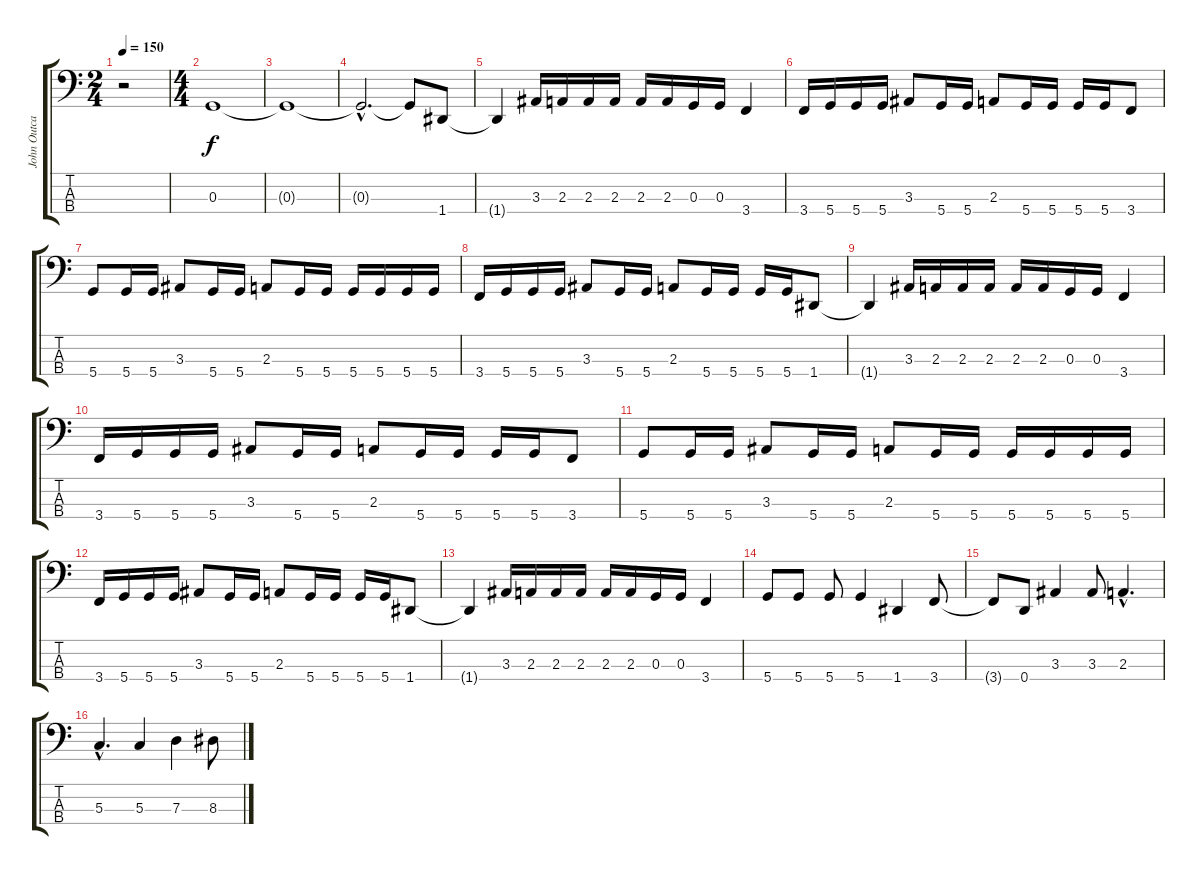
\track ("John Outcalt" "John Outca") {instrument electricbasspick}
\staff {score tabs}
\tuning (F2 C2 G1 D1) {hide}
\ts (2 4)
\tempo 150
\clef f4
\ks c
r.2{dy f instrument electricbasspick} |
\ts (4 4)
0.3.1 |
0.3{t}.1 |
0.3{hac t}.2{d} 0.3{t}.8 1.4.8 |
1.4{t}.4 3.3.16 2.3.16 2.3.16 2.3.16 2.3.16 2.3.16 0.3.16 0.3.16 3.4.4 |
3.4.16 5.4.16 5.4.16 5.4.16 3.3.8 5.4.16 5.4.16 2.3.8 5.4.16 5.4.16 5.4.16 5.4.16 3.4.8 |
5.4.8 5.4.16 5.4.16 3.3.8 5.4.16 5.4.16 2.3.8 5.4.16 5.4.16 5.4.16 5.4.16 5.4.16 5.4.16 |
3.4.16 5.4.16 5.4.16 5.4.16 3.3.8 5.4.16 5.4.16 2.3.8 5.4.16 5.4.16 5.4.16 5.4.16 1.4.8 |
1.4{t}.4 3.3.16 2.3.16 2.3.16 2.3.16 2.3.16 2.3.16 0.3.16 0.3.16 3.4.4 |
3.4.16 5.4.16 5.4.16 5.4.16 3.3.8 5.4.16 5.4.16 2.3.8 5.4.16 5.4.16 5.4.16 5.4.16 3.4.8 |
5.4.8 5.4.16 5.4.16 3.3.8 5.4.16 5.4.16 2.3.8 5.4.16 5.4.16 5.4.16 5.4.16 5.4.16 5.4.16 |
3.4.16 5.4.16 5.4.16 5.4.16 3.3.8 5.4.16 5.4.16 2.3.8 5.4.16 5.4.16 5.4.16 5.4.16 1.4.8 |
1.4{t}.4 3.3.16 2.3.16 2.3.16 2.3.16 2.3.16 2.3.16 0.3.16 0.3.16 3.4.4 |
5.4.8 5.4.8 5.4.8 5.4.4 1.4.4 3.4.8 |
3.4{t}.8 0.4.8 3.3.4 3.3.8 2.3{hac}.4{d} |
5.3{hac}.4{d} 5.3.4 7.3.4 8.3.8
